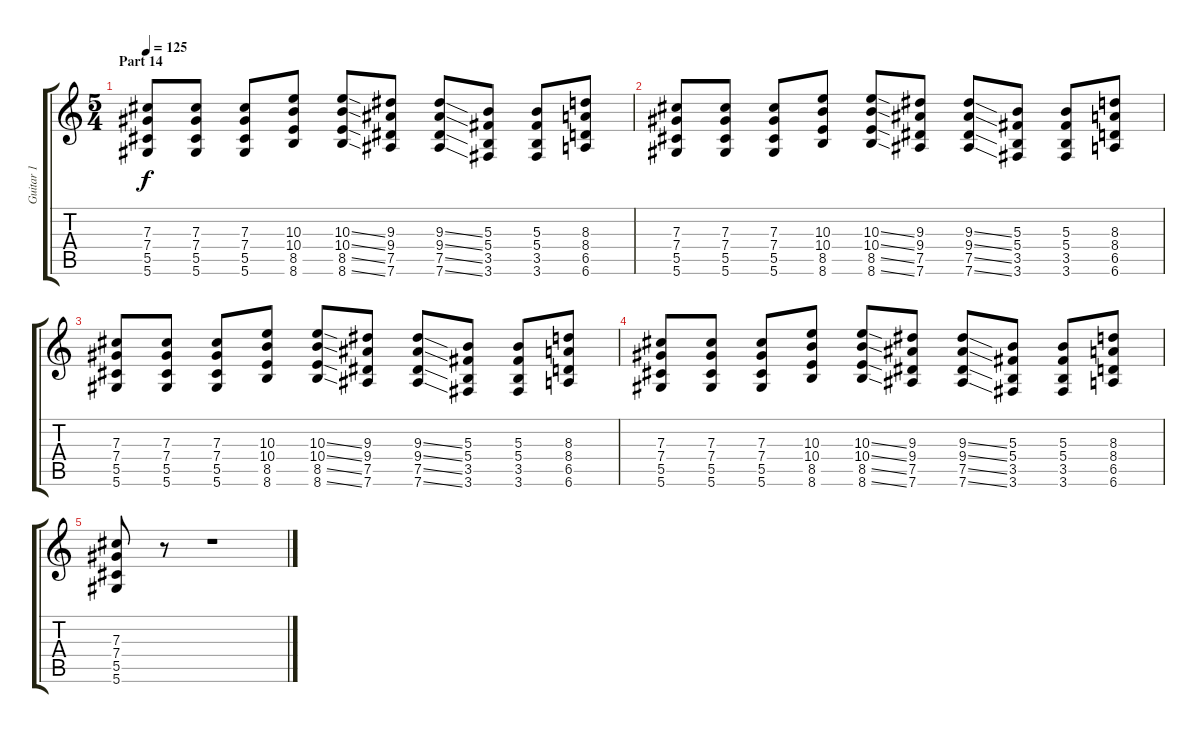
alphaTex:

\track ("Guitar 1" "Guitar 1") {instrument distortionguitar}
\staff {score tabs}
\tuning (Eb4 Bb3 Gb3 Db3 Ab2 Eb2) {hide}
\ts (5 4)
\section ("" "Part 14")
\tempo 125
\clef g2
\ks c
(7.3 7.4 5.5 5.6).8{dy f} (7.3 7.4 5.5 5.6).8 (7.3 7.4 5.5 5.6).8 (10.3 10.4 8.5 8.6).8 (10.3{ss} 10.4{ss} 8.5{ss} 8.6{ss}).8 (9.3 9.4 7.5 7.6).8 (9.3{ss} 9.4{ss} 7.5{ss} 7.6{ss}).8 (5.3 5.4 3.5 3.6).8 (5.3 5.4 3.5 3.6).8 (8.3 8.4 6.5 6.6).8 |
(7.3 7.4 5.5 5.6).8 (7.3 7.4 5.5 5.6).8 (7.3 7.4 5.5 5.6).8 (10.3 10.4 8.5 8.6).8 (10.3{ss} 10.4{ss} 8.5{ss} 8.6{ss}).8 (9.3 9.4 7.5 7.6).8 (9.3{ss} 9.4{ss} 7.5{ss} 7.6{ss}).8 (5.3 5.4 3.5 3.6).8 (5.3 5.4 3.5 3.6).8 (8.3 8.4 6.5 6.6).8 |
(7.3 7.4 5.5 5.6).8 (7.3 7.4 5.5 5.6).8 (7.3 7.4 5.5 5.6).8 (10.3 10.4 8.5 8.6).8 (10.3{ss} 10.4{ss} 8.5{ss} 8.6{ss}).8 (9.3 9.4 7.5 7.6).8 (9.3{ss} 9.4{ss} 7.5{ss} 7.6{ss}).8 (5.3 5.4 3.5 3.6).8 (5.3 5.4 3.5 3.6).8 (8.3 8.4 6.5 6.6).8 |
(7.3 7.4 5.5 5.6).8 (7.3 7.4 5.5 5.6).8 (7.3 7.4 5.5 5.6).8 (10.3 10.4 8.5 8.6).8 (10.3{ss} 10.4{ss} 8.5{ss} 8.6{ss}).8 (9.3 9.4 7.5 7.6).8 (9.3{ss} 9.4{ss} 7.5{ss} 7.6{ss}).8 (5.3 5.4 3.5 3.6).8 (5.3 5.4 3.5 3.6).8 (8.3 8.4 6.5 6.6).8 |
(7.3 7.4 5.5 5.6).8 r.8 r.1
